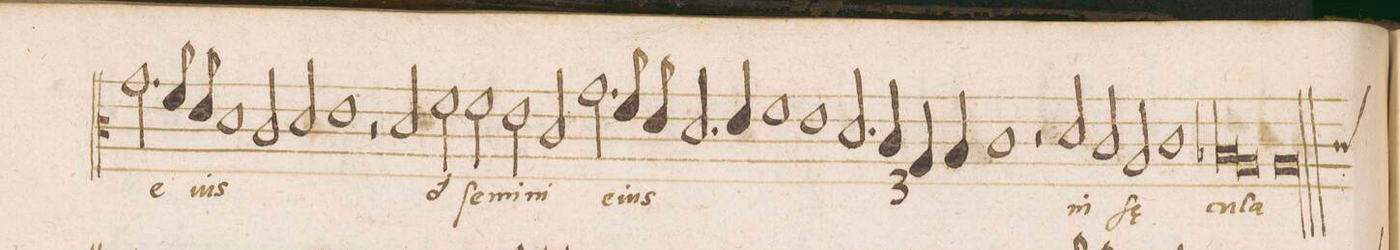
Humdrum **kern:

**kern	**text
*I"ALTVS	*
*clefC3	*
*k[]	*
*met(c|)	*
*M2/1	*
2.g\	e-
8f/	.
8e/	.
1d	-uis
=192	=192
2c/	.
2d/	.
1e	.
=193	=193
2r	.
2d/	.
2f\	et
2f\	ſe-
=194	=194
2e\	-mi-
2c/	-ni
2.g\	e-
8f/	-ius
8e/	.
=195	=195
2.d/	.
4e/	.
1f	.
=196	=196
1e	.
3.d/	.
6c/	.
6A/	.
6B/	.
=197	=197
1c	.
2r	.
2d\	ni
=198	=198
2c/	ſae-
2A/	.
1c	.
=199	=199
*lig	*
1B-X	-cu-
1A	.
*Xlig	*
=200	=200
*custos:c	*
0A	-la
==201	==201
*M3/1	*
*met(c|)	*
*-	*-
